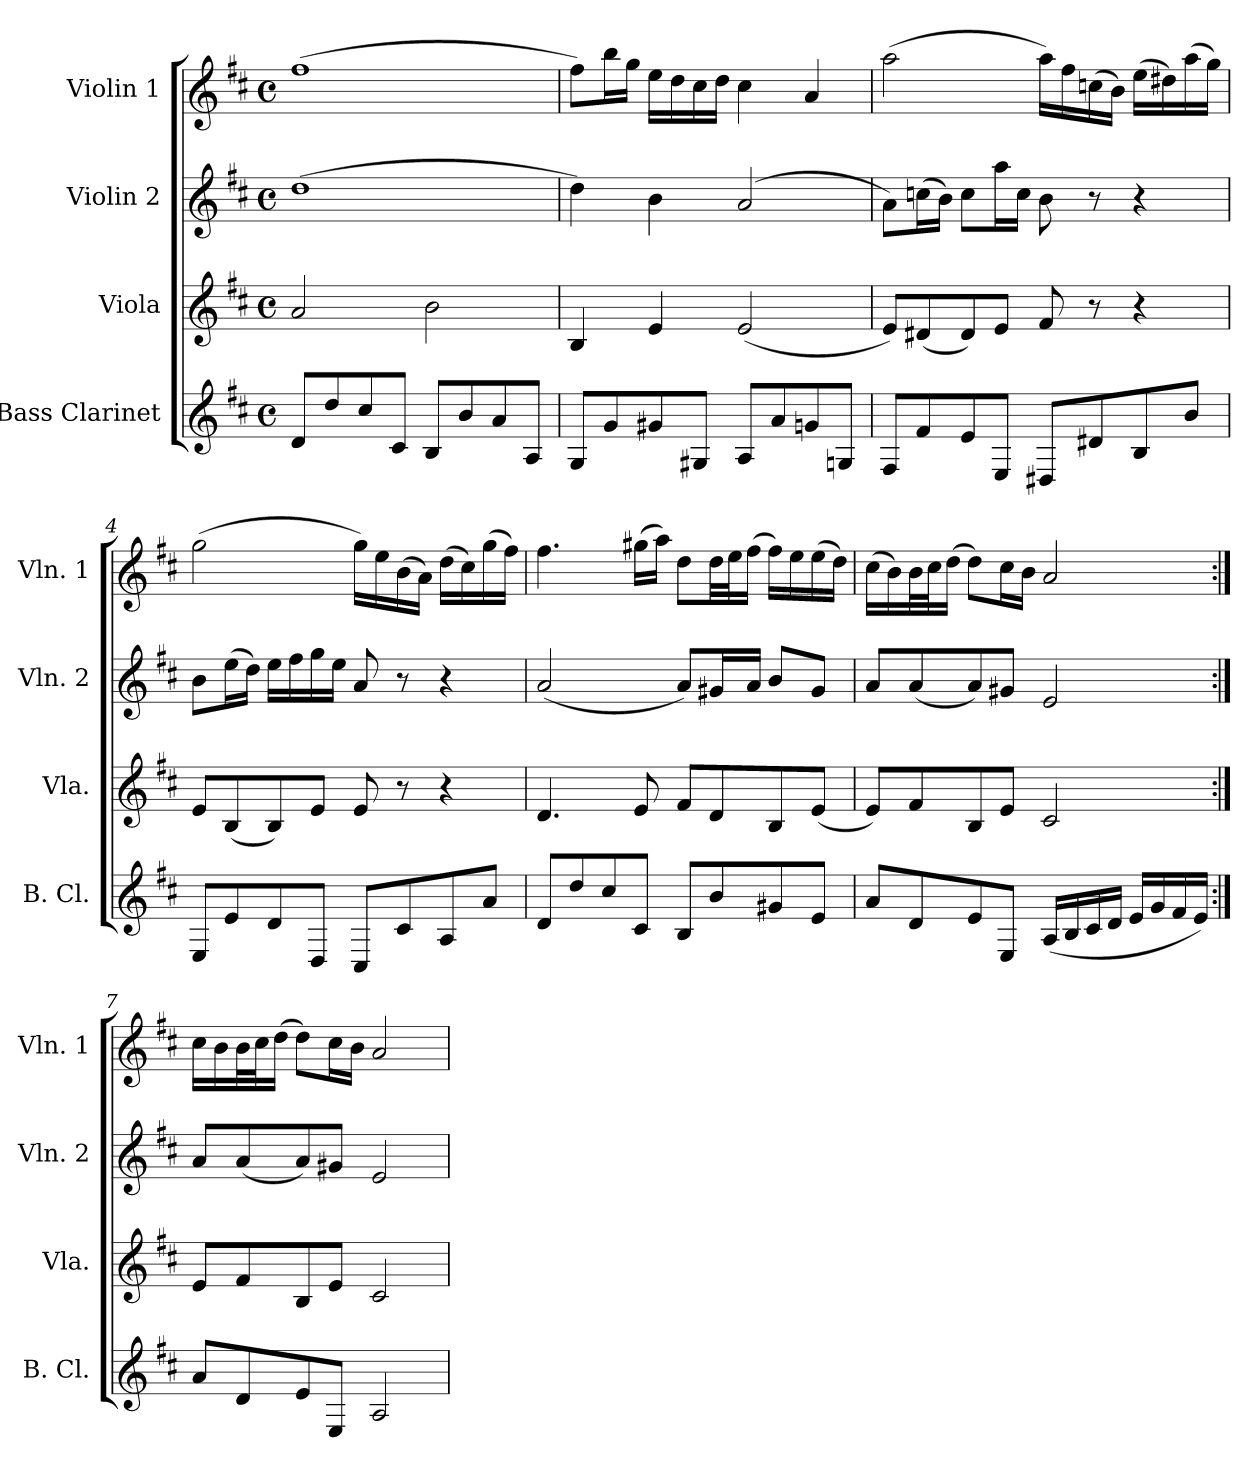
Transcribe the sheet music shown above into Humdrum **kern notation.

**kern	**kern	**kern	**kern
*part4	*part3	*part2	*part1
*staff4	*staff3	*staff2	*staff1
*I"Bass Clarinet	*I"Viola	*I"Violin 2	*I"Violin 1
*I'B. Cl.	*I'Vla.	*I'Vln. 2	*I'Vln. 1
*clefG2	*clefG2	*clefG2	*clefG2
*ITrd8c14	*	*	*
*k[f#c#]	*k[f#c#]	*k[f#c#]	*k[f#c#]
*D:	*D:	*D:	*D:
*M4/4	*M4/4	*M4/4	*M4/4
*met(c)	*met(c)	*met(c)	*met(c)
*MM38	*MM38	*MM38	*MM38
=1	=1	=1	=1
8D/L	2a/	(>1dd	(>1ff#
8d/	.	.	.
8c#/	.	.	.
8C#/J	.	.	.
8BB/L	2b\	.	.
8B/	.	.	.
8A/	.	.	.
8AA/J	.	.	.
=2	=2	=2	=2
8GG/L	4B/	4dd\)	8ff#\L)
8G/	.	.	16bb\L
.	.	.	16gg\JJ
8G#X/	4e/	4b\	16ee\LL
.	.	.	16dd\
8GG#X/J	.	.	16cc#\
.	.	.	16dd\JJ
8AA/L	(2e/	(>2a/	4cc#\
8A/	.	.	.
8Gn/	.	.	4a/
8GGn/J	.	.	.
=3	=3	=3	=3
8FF#/L	8e/L)	8a\L)	(>2aa\
8F#/	(8d#X/	(>16ccn\L	.
.	.	16b\JJ)	.
8E/	8d#/)	8cc\L	.
8EE/J	8e/J	16aa\L	.
.	.	16cc\JJ	.
8DD#X/L	8f#/	8b\	16aa\LL)
.	.	.	16ff#\
8D#X/	8r	8r	(>16ccn\
.	.	.	16b\JJ)
8BB/	4r	4r	(>16ee\LL
.	.	.	16dd#X\)
8B/J	.	.	(>16aa\
.	.	.	16gg\JJ)
=4	=4	=4	=4
8EE/L	8e/L	8b\L	(>2gg\
8E/	(8B/	(>16ee\L	.
.	.	16dd\JJ)	.
8D/	8B/)	16ee\LL	.
.	.	16ff#\	.
8DD/J	8e/J	16gg\	.
.	.	16ee\JJ	.
8CC#/L	8e/	8a/	16gg\LL)
.	.	.	16ee\
8C#/	8r	8r	(>16b\
.	.	.	16a\JJ)
8AA/	4r	4r	(>16dd\LL
.	.	.	16cc#\)
8A/J	.	.	(>16gg\
.	.	.	16ff#\JJ)
=5	=5	=5	=5
8D/L	4.d/	(2a/	4.ff#\
8d/	.	.	.
8c#/	.	.	.
8C#/J	8e/	.	(>16gg#X\LL
.	.	.	16aa\JJ)
8BB/L	8f#/L	8a/L)	8dd\L
8B/	8d/	16g#X/L	32dd\LL
.	.	.	32ee\J
.	.	16a/JJ	(>16ff#\JJ
8G#X/	8B/	8b/L	16ff#\LL)
.	.	.	16ee\
8E/J	(8e/J	8g#/J	(>16ee\
.	.	.	16dd\JJ)
=6	=6	=6	=6
8A/L	8e/L)	8a/L	(>16cc#\LL
.	.	.	16b\)
8D/	8f#/	(8a/	32b\L
.	.	.	32cc#\J
.	.	.	(>16dd\JJ
8E/	8B/	8a/)	8dd\L)
8EE/J	8e/J	8g#X/J	16cc#\L
.	.	.	16b\JJ
(16AA/LL	2c#/	2e/	2a/
16BB/	.	.	.
16C#/	.	.	.
16D/JJ	.	.	.
16E/LL	.	.	.
16G/	.	.	.
16F#/	.	.	.
16E/JJ)	.	.	.
!!LO:LB:g=z
=7:|!	=7:|!	=7:|!	=7:|!
8A/L	8e/L	8a/L	16cc#\LL
.	.	.	16b\
8D/	8f#/	(8a/	32b\L
.	.	.	32cc#\J
.	.	.	(>16dd\JJ
8E/	8B/	8a/)	8dd\L)
8EE/J	8e/J	8g#X/J	16cc#\L
.	.	.	16b\JJ
2AA/	2c#/	2e/	2a/
=	=	=	=
*-	*-	*-	*-
